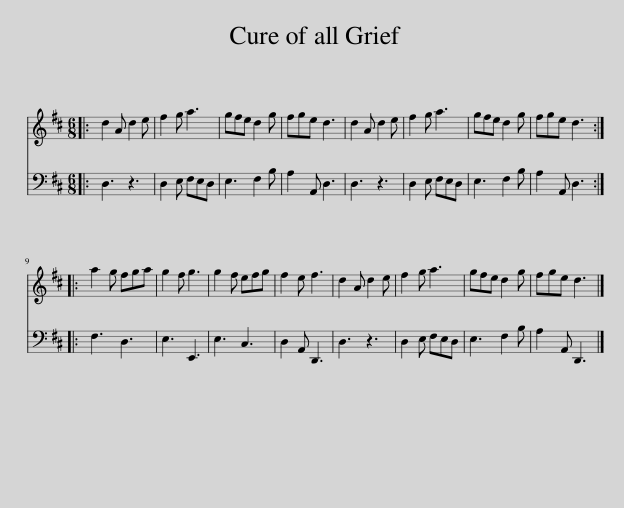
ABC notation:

X:1
%%score 1 2
L:1/8
M:6/8
I:linebreak $
K:D
V:1 treble
V:2 bass
V:1
|: d2 A d2 e | f2 g a3 | gfe d2 g | fge d3 | d2 A d2 e | %5
 f2 g a3 | gfe d2 g | fge d3 ::$ a2 g fga | g2 f g3 | %10
 g2 f efg | f2 e f3 | d2 A d2 e | f2 g a3 | gfe d2 g | %15
 fge d3 |] %16
V:2
|: D,3 z3 | D,2 E, F,E,D, | E,3 F,2 B, | A,2 A,, D,3 | D,3 z3 | %5
 D,2 E, F,E,D, | E,3 F,2 B, | A,2 A,, D,3 ::$ F,3 D,3 | E,3 E,,3 | %10
 E,3 C,3 | D,2 A,, D,,3 | D,3 z3 | D,2 E, F,E,D, | E,3 F,2 B, | %15
 A,2 A,, D,,3 |] %16
